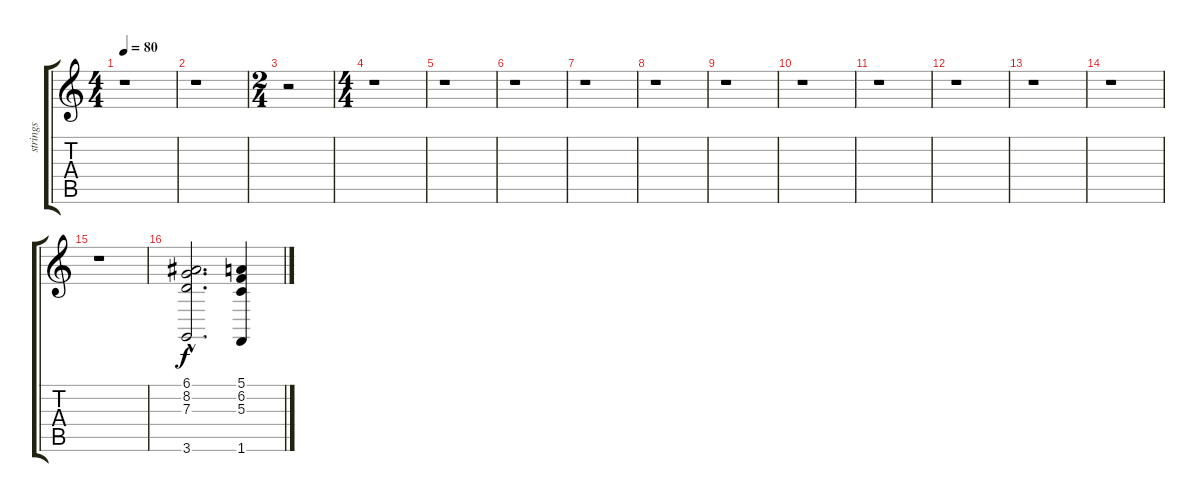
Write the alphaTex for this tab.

\track ("strings" "strings") {instrument stringensemble2}
\staff {score tabs}
\tuning (E4 B3 G3 D3 A2 E2) {hide}
\ts (4 4)
\tempo 80
\clef g2
\ks c
r.1{dy f} |
r.1 |
\ts (2 4)
r.2 |
\ts (4 4)
r.1 |
r.1 |
r.1 |
r.1 |
r.1 |
r.1 |
r.1 |
r.1 |
r.1 |
r.1 |
r.1 |
r.1 |
(6.1{hac} 8.2{hac} 7.3{hac} 3.6{hac}).2{d} (5.1 6.2 5.3 1.6).4
